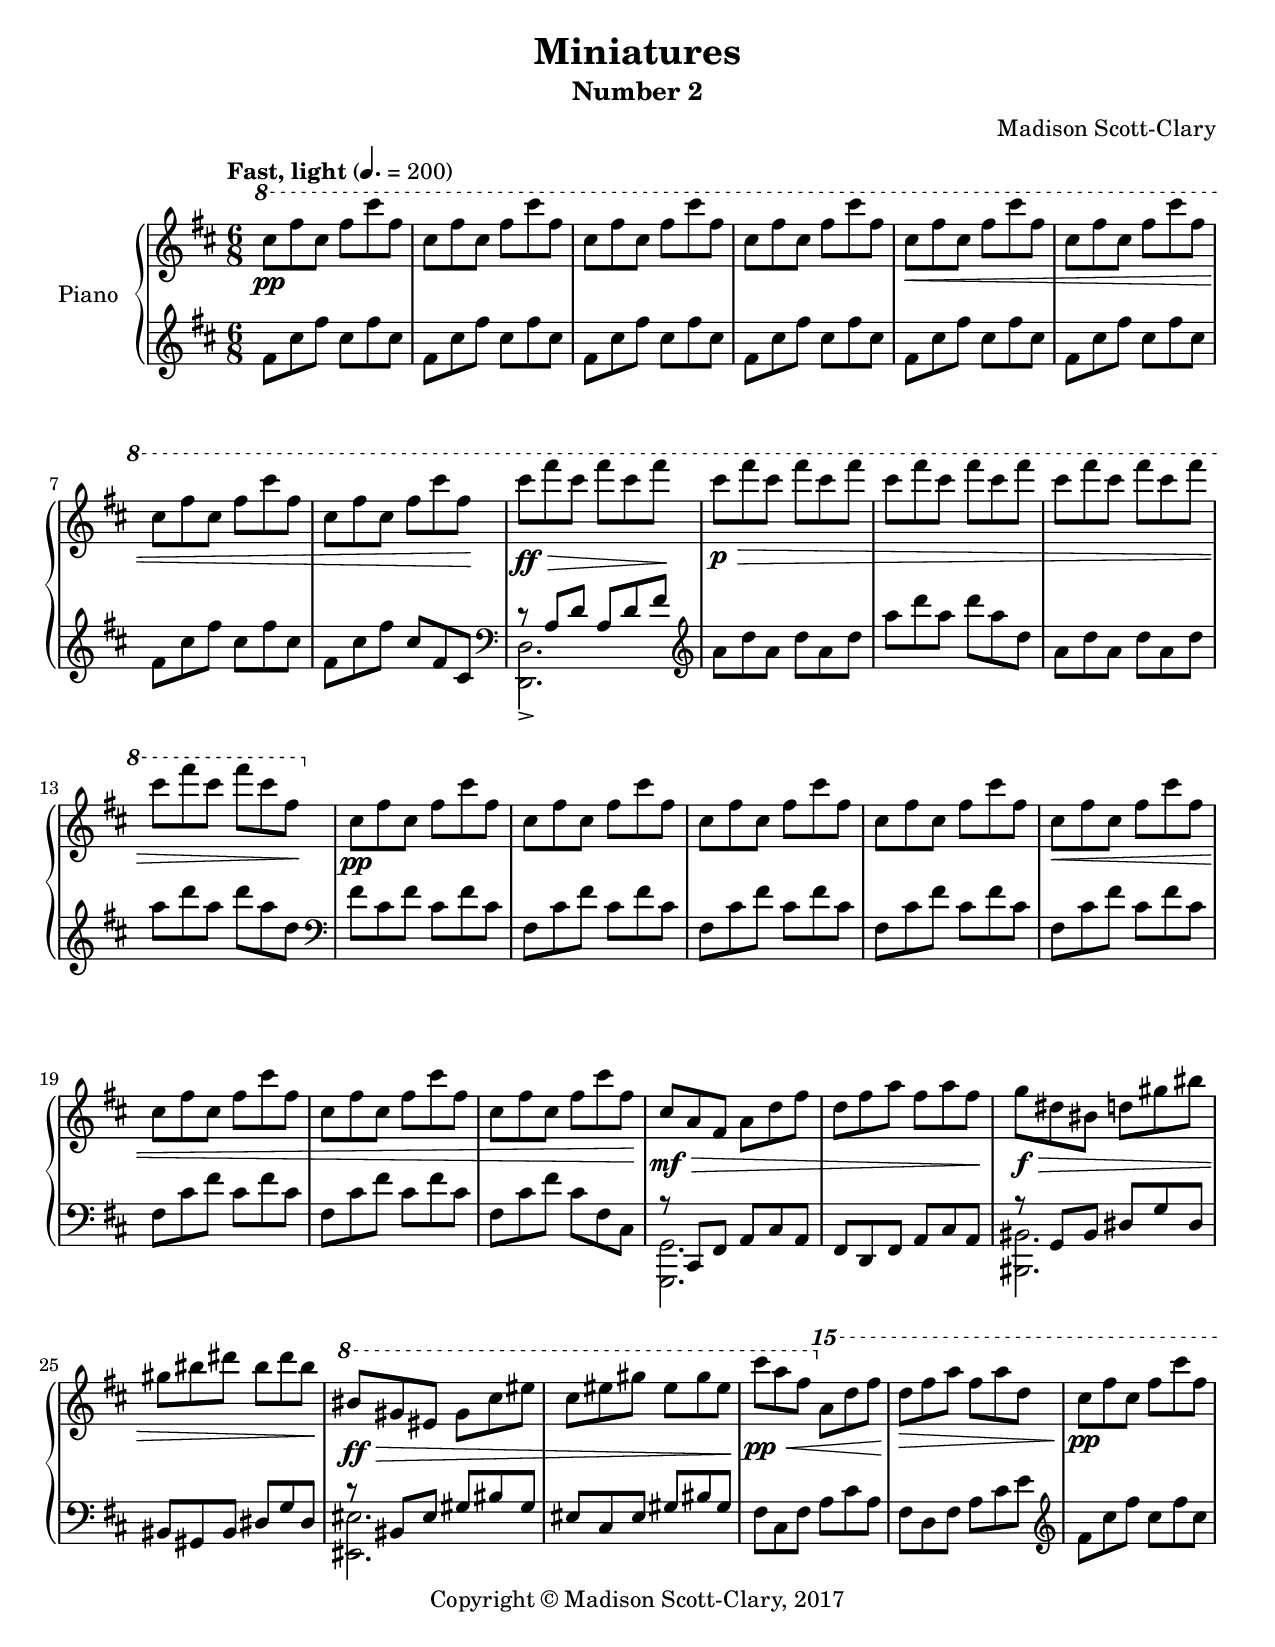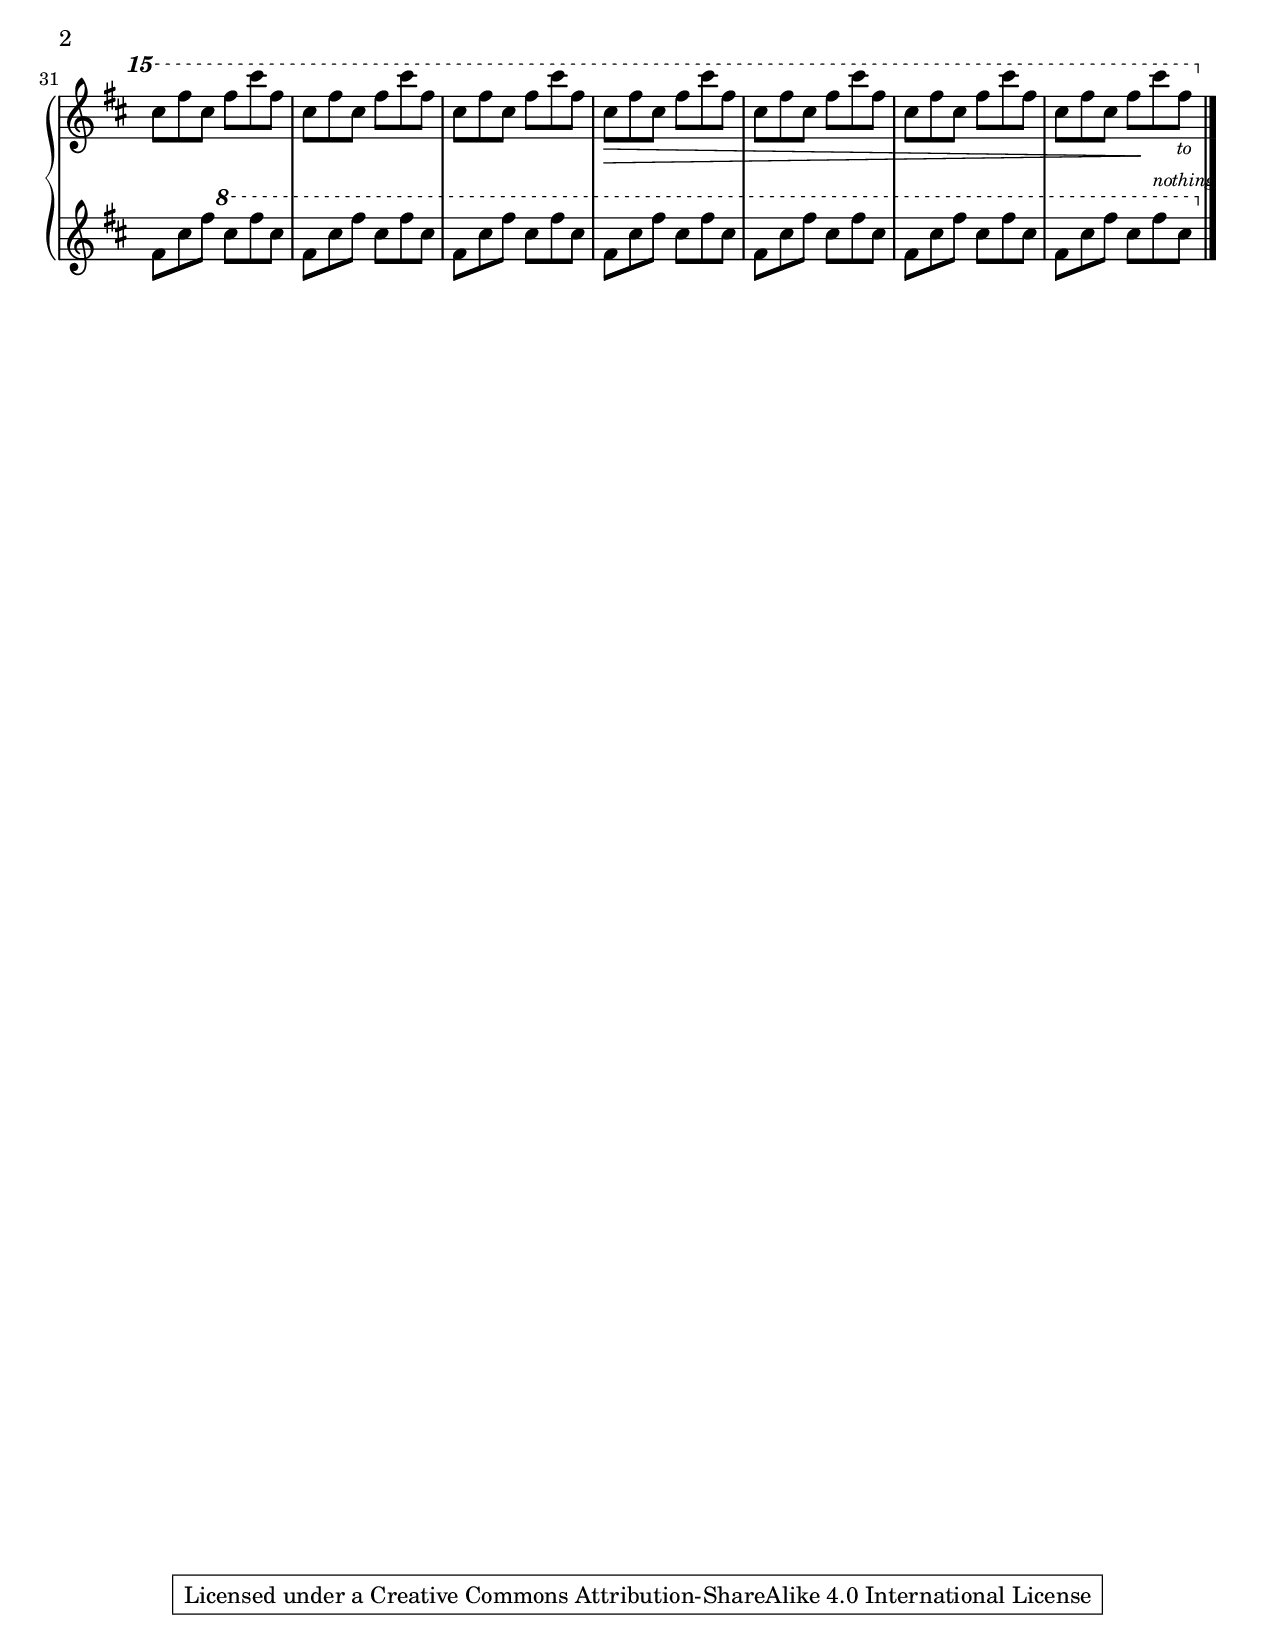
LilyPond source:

\version "2.18.2"

\header {
  title = "Miniatures"
  subtitle = "Number 2"
  composer = "Madison Scott-Clary"
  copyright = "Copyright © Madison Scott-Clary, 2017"
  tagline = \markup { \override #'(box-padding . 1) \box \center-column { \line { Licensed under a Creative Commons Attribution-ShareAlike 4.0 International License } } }
}

\paper {
  #(set-paper-size "letter")
}

\version "2.18.2"

right = \relative c''' {
  \key d \major
  \time 6/8
  \tempo "Fast, light" 4. = 200
  \clef treble
  \ottava #1
  cis8\pp fis cis fis cis' fis,
  cis fis cis fis cis' fis,
  cis fis cis fis cis' fis,
  cis fis cis fis cis' fis,
  cis\< fis cis fis cis' fis,
  cis fis cis fis cis' fis,
  cis fis cis fis cis' fis,
  cis fis cis fis cis' fis,\!
  cis'\ff\> fis cis fis cis fis\!
  cis\p\> fis cis fis cis fis
  cis fis cis fis cis fis
  cis fis cis fis cis fis
  cis fis cis fis cis fis,\!
  \ottava #0
  cis,\pp fis cis fis cis' fis,
  cis fis cis fis cis' fis,
  cis fis cis fis cis' fis,
  cis fis cis fis cis' fis,
  cis\< fis cis fis cis' fis,
  cis fis cis fis cis' fis,
  cis fis cis fis cis' fis,
  cis fis cis fis cis' fis,\!
  cis\mf\> a fis a d fis
  d fis a fis a fis\!
  g\f\> dis bis d gis bis
  gis bis dis bis dis bis\!
  \ottava #1
  bis\ff\> gis eis gis cis eis
  cis eis gis eis gis eis\!
  cis'\pp\< a fis \ottava #2 a d fis\!
  d\> fis a fis a d,
  cis\!\pp fis cis fis cis' fis,
  cis fis cis fis cis' fis,
  cis fis cis fis cis' fis,
  cis fis cis fis cis' fis,
  cis\> fis cis fis cis' fis,
  cis fis cis fis cis' fis,
  cis fis cis fis cis' fis,
  cis fis cis fis\! cis'_\markup { \center-column \tiny \italic { to nothing } } fis,
  \bar "|."
}

left = \relative c' {
  \set Staff.pedalSustainStyle = #'mixed
  \key d \major
  \clef treble
  fis8 cis' fis cis fis cis
  fis, cis' fis cis fis cis
  fis, cis' fis cis fis cis
  fis, cis' fis cis fis cis
  fis, cis' fis cis fis cis
  fis, cis' fis cis fis cis
  fis, cis' fis cis fis cis
  fis, cis' fis cis fis, cis
  \clef bass
  << {
    r8 a d a d fis
  } \\ {
    <d, d,>2.->
  } >>
  \clef treble
  a''8 d a d a d
  a' d a d a d,
  a d a d a d
  a' d a d a d,
  \clef bass
  fis, cis fis cis fis cis
  fis, cis' fis cis fis cis
  fis, cis' fis cis fis cis
  fis, cis' fis cis fis cis
  fis, cis' fis cis fis cis
  fis, cis' fis cis fis cis
  fis, cis' fis cis fis cis
  fis, cis' fis cis fis, cis
  << {
    r8 cis, fis a cis a
    fis d fis a cis a
    r g bis dis g dis
    bis gis bis dis g dis
    r bis eis gis bis gis
    eis cis eis gis bis gis
  } \\ {
    <g, g,>2.
    s
    <bis bis,>
    s
    <eis eis,>
  } >>
  fis8 cis fis a cis a
  fis d fis a cis e
  \clef treble
  fis cis' fis cis fis cis
  fis, cis' fis \ottava #1 cis' fis cis
  fis, cis' fis cis fis cis
  fis, cis' fis cis fis cis
  fis, cis' fis cis fis cis
  fis, cis' fis cis fis cis
  fis, cis' fis cis fis cis
  fis, cis' fis cis fis cis
  \bar "|."
}

minTwo = \new PianoStaff \with {
    instrumentName = "Piano"
  } <<
    \new Staff = "right" \with {
      midiInstrument = "acoustic grand"
    } \right
    \new Staff = "left" \with {
      midiInstrument = "acoustic grand"
    } { \clef treble \left }
  >>
  
%\score { \minTwo }

\score {
  \minTwo
  %p\midi {}
}
